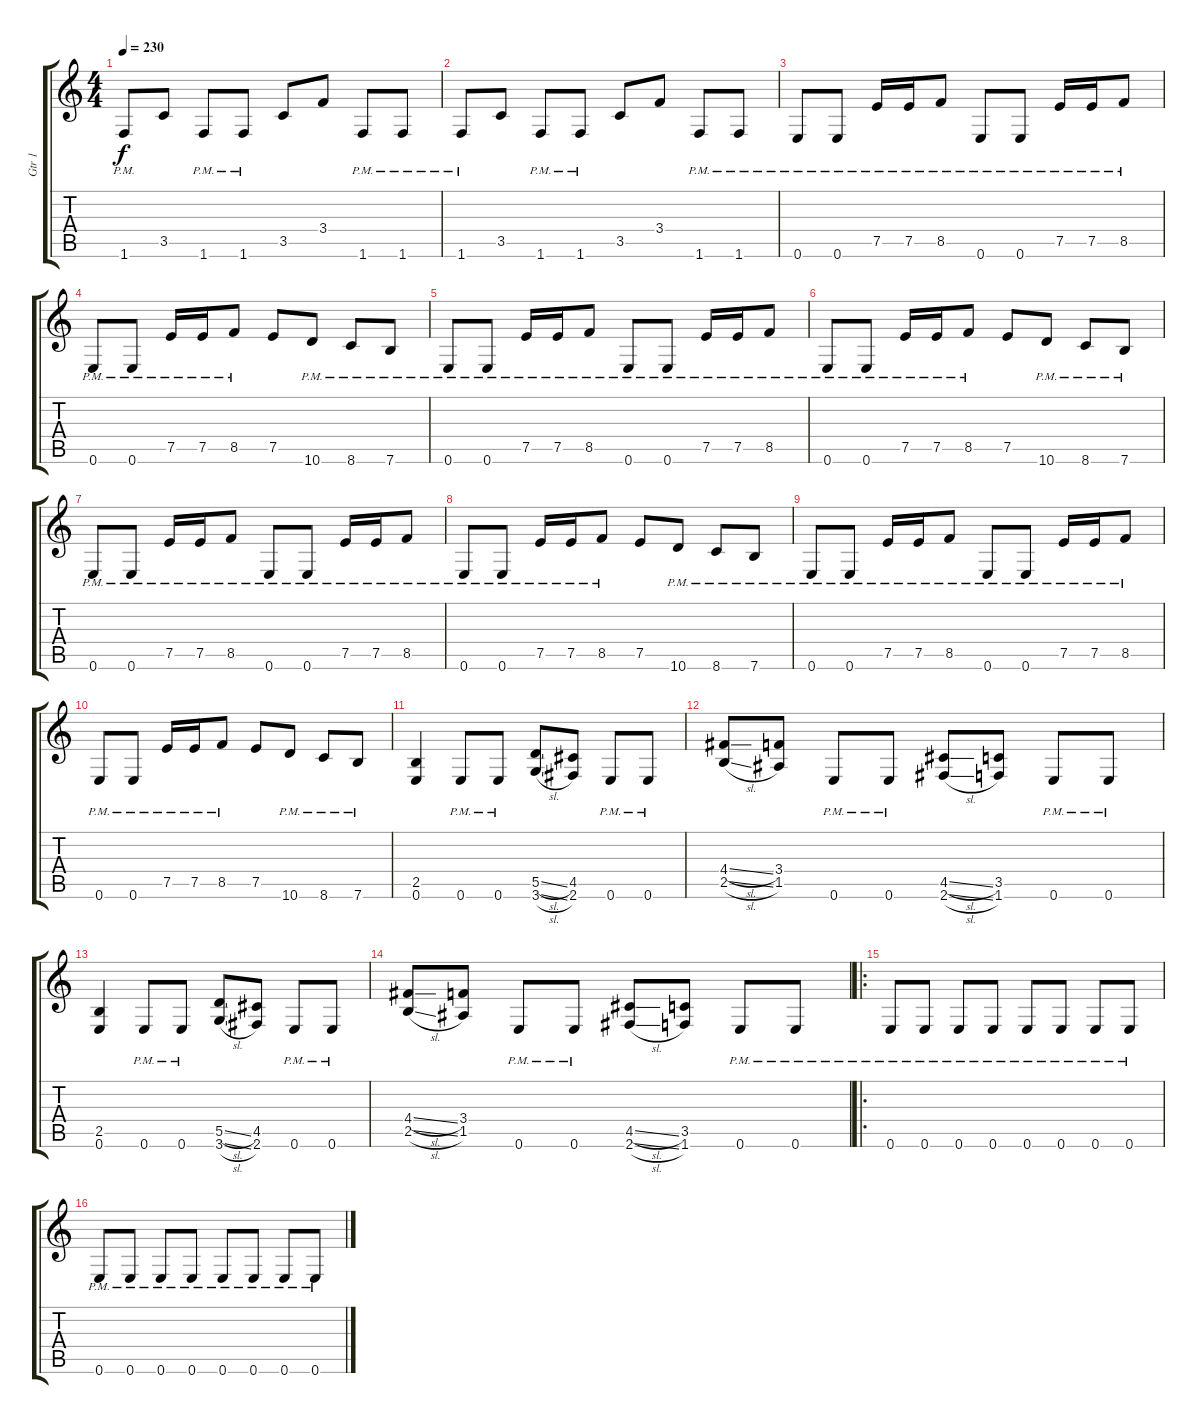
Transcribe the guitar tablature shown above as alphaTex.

\track ("Gtr 1" "Gtr 1") {instrument distortionguitar}
\staff {score tabs}
\tuning (E4 B3 G3 D3 A2 E2) {hide}
\ts (4 4)
\tempo 230
\clef g2
\ks c
1.6{pm}.8{dy f} 3.5.8 1.6{pm}.8 1.6{pm}.8 3.5.8 3.4.8 1.6{pm}.8 1.6{pm}.8 |
1.6{pm}.8 3.5.8 1.6{pm}.8 1.6{pm}.8 3.5.8 3.4.8 1.6{pm}.8 1.6{pm}.8 |
0.6{pm}.8 0.6{pm}.8 7.5{pm}.16 7.5{pm}.16 8.5{pm}.8 0.6{pm}.8 0.6{pm}.8 7.5{pm}.16 7.5{pm}.16 8.5{pm}.8 |
0.6{pm}.8 0.6{pm}.8 7.5{pm}.16 7.5{pm}.16 8.5{pm}.8 7.5.8 10.6{pm}.8 8.6{pm}.8 7.6{pm}.8 |
0.6{pm}.8 0.6{pm}.8 7.5{pm}.16 7.5{pm}.16 8.5{pm}.8 0.6{pm}.8 0.6{pm}.8 7.5{pm}.16 7.5{pm}.16 8.5{pm}.8 |
0.6{pm}.8 0.6{pm}.8 7.5{pm}.16 7.5{pm}.16 8.5{pm}.8 7.5.8 10.6{pm}.8 8.6{pm}.8 7.6{pm}.8 |
0.6{pm}.8 0.6{pm}.8 7.5{pm}.16 7.5{pm}.16 8.5{pm}.8 0.6{pm}.8 0.6{pm}.8 7.5{pm}.16 7.5{pm}.16 8.5{pm}.8 |
0.6{pm}.8 0.6{pm}.8 7.5{pm}.16 7.5{pm}.16 8.5{pm}.8 7.5.8 10.6{pm}.8 8.6{pm}.8 7.6{pm}.8 |
0.6{pm}.8 0.6{pm}.8 7.5{pm}.16 7.5{pm}.16 8.5{pm}.8 0.6{pm}.8 0.6{pm}.8 7.5{pm}.16 7.5{pm}.16 8.5{pm}.8 |
0.6{pm}.8 0.6{pm}.8 7.5{pm}.16 7.5{pm}.16 8.5{pm}.8 7.5.8 10.6{pm}.8 8.6{pm}.8 7.6{pm}.8 |
(2.5 0.6).4 0.6{pm}.8 0.6{pm}.8 (5.5{sl} 3.6{sl}).8 (4.5 2.6).8 0.6{pm}.8 0.6{pm}.8 |
(4.4{sl} 2.5{sl}).8 (3.4 1.5).8 0.6{pm}.8 0.6{pm}.8 (4.5{sl} 2.6{sl}).8 (3.5 1.6).8 0.6{pm}.8 0.6{pm}.8 |
(2.5 0.6).4 0.6{pm}.8 0.6{pm}.8 (5.5{sl} 3.6{sl}).8 (4.5 2.6).8 0.6{pm}.8 0.6{pm}.8 |
(4.4{sl} 2.5{sl}).8 (3.4 1.5).8 0.6{pm}.8 0.6{pm}.8 (4.5{sl} 2.6{sl}).8 (3.5 1.6).8 0.6{pm}.8 0.6{pm}.8 |
\ro
0.6{pm}.8 0.6{pm}.8 0.6{pm}.8 0.6{pm}.8 0.6{pm}.8 0.6{pm}.8 0.6{pm}.8 0.6{pm}.8 |
0.6{pm}.8 0.6{pm}.8 0.6{pm}.8 0.6{pm}.8 0.6{pm}.8 0.6{pm}.8 0.6{pm}.8 0.6{pm}.8
